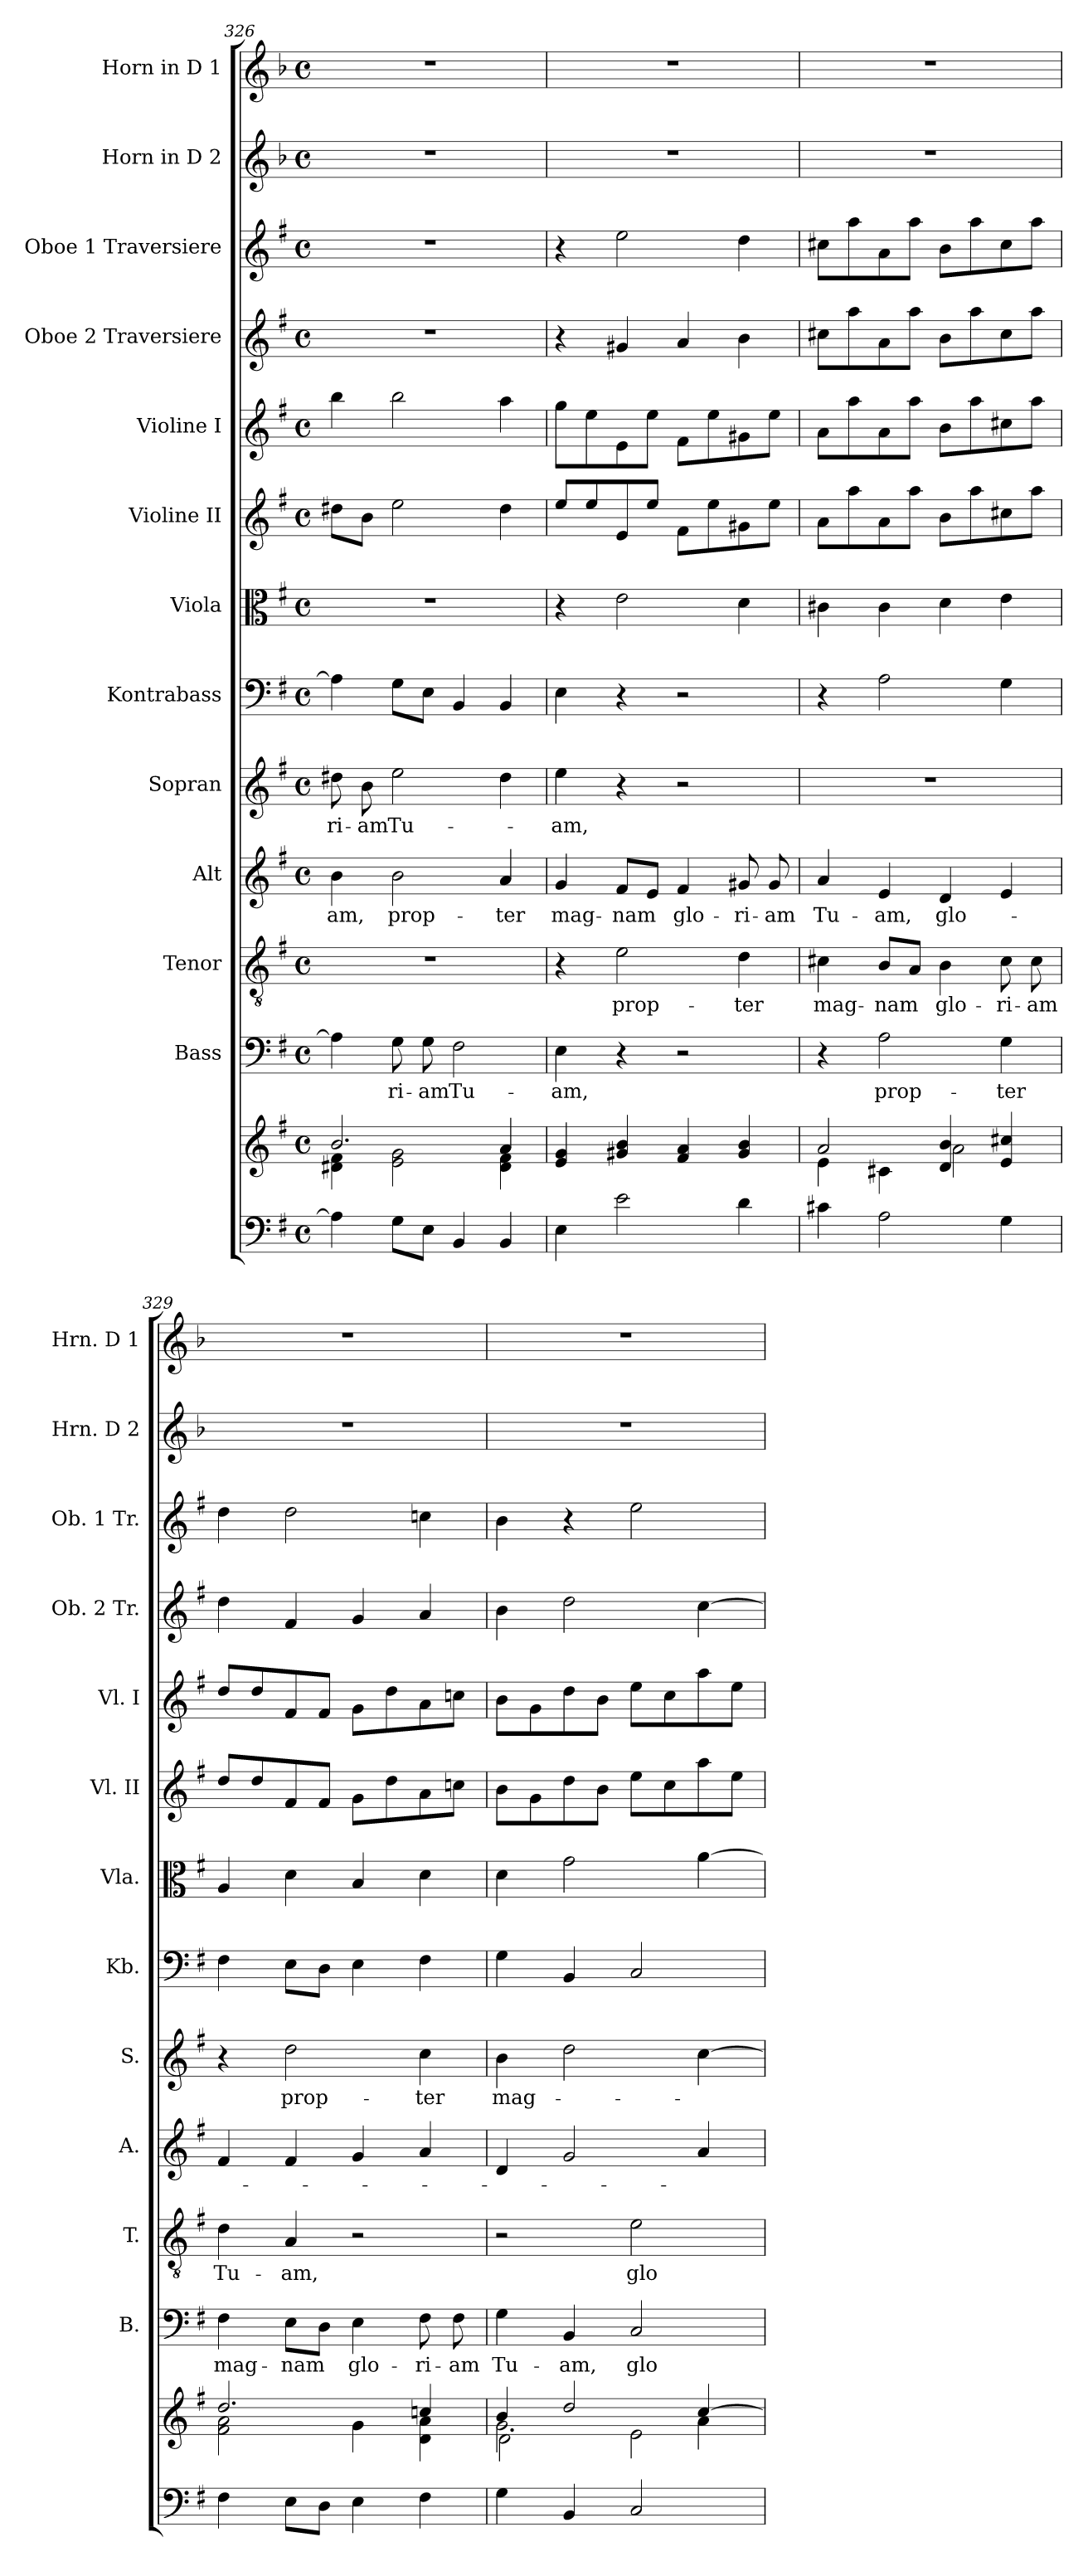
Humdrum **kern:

**kern	**kern	**kern	**text	**kern	**text	**kern	**text	**kern	**text	**kern	**kern	**kern	**kern	**kern	**kern	**kern	**kern
*part13	*part13	*part12	*part12	*part11	*part11	*part10	*part10	*part9	*part9	*part8	*part7	*part6	*part5	*part4	*part3	*part2	*part1
*staff14	*staff13	*staff12	*staff12	*staff11	*staff11	*staff10	*staff10	*staff9	*staff9	*staff8	*staff7	*staff6	*staff5	*staff4	*staff3	*staff2	*staff1
*	*	*I"Bass	*	*I"Tenor	*	*I"Alt	*	*I"Sopran	*	*I"Kontrabass	*I"Viola	*I"Violine II	*I"Violine I	*I"Oboe 2 Traversiere	*I"Oboe 1 Traversiere	*I"Horn in D 2	*I"Horn in D 1
*	*	*I'B.	*	*I'T.	*	*I'A.	*	*I'S.	*	*I'Kb.	*I'Vla.	*I'Vl. II	*I'Vl. I	*I'Ob. 2 Tr.	*I'Ob. 1 Tr.	*I'Hrn. D 2	*I'Hrn. D 1
*clefF4	*clefG2	*clefF4	*	*clefGv2	*	*clefG2	*	*clefG2	*	*clefF4	*clefC3	*clefG2	*clefG2	*clefG2	*clefG2	*clefG2	*clefG2
*	*	*	*	*	*	*	*	*	*	*ITrd7c12	*	*	*	*	*	*ITrd6c10	*ITrd6c10
*k[f#]	*k[f#]	*k[f#]	*	*k[f#]	*	*k[f#]	*	*k[f#]	*	*k[f#]	*k[f#]	*k[f#]	*k[f#]	*k[f#]	*k[f#]	*k[f#]	*k[f#]
*G:	*G:	*G:	*	*G:	*	*G:	*	*G:	*	*G:	*G:	*G:	*G:	*G:	*G:	*G:	*G:
*M4/4	*M4/4	*M4/4	*	*M4/4	*	*M4/4	*	*M4/4	*	*M4/4	*M4/4	*M4/4	*M4/4	*M4/4	*M4/4	*M4/4	*M4/4
*met(c)	*met(c)	*met(c)	*	*met(c)	*	*met(c)	*	*met(c)	*	*met(c)	*met(c)	*met(c)	*met(c)	*met(c)	*met(c)	*met(c)	*met(c)
=326	=326	=326	=326	=326	=326	=326	=326	=326	=326	=326	=326	=326	=326	=326	=326	=326	=326
*	*^	*	*	*	*	*	*	*	*	*	*	*	*	*	*	*	*
!	!	!	!	!	!	!	!	!LO:LY:b	!	!LO:LY:b	!	!	!	!	!	!	!	!
4A\]	2.b/	4d#X\ 4f#\	4A\]	.	1r	.	4b\	-am,	8dd#X\	-ri-	4AA\]	1r	8dd#X\L	4bb\	1r	1r	1r	1r
!	!	!	!	!	!	!	!	!	!	!LO:LY:b	!	!	!	!	!	!	!	!
.	.	.	.	.	.	.	.	.	8b\	-am	.	.	8b\J	.	.	.	.	.
!	!	!	!	!LO:LY:b	!	!	!	!LO:LY:b	!	!LO:LY:b	!	!	!	!	!	!	!	!
8G\L	.	2e\ 2g\	8G\	-ri-	.	.	2b\	prop-	2ee\	Tu-	8GG\L	.	2ee\	2bb\	.	.	.	.
!	!	!	!	!LO:LY:b	!	!	!	!	!	!	!	!	!	!	!	!	!	!
8E\J	.	.	8G\	-am	.	.	.	.	.	.	8EE\J	.	.	.	.	.	.	.
!	!	!	!	!LO:LY:b	!	!	!	!	!	!	!	!	!	!	!	!	!	!
4BB/	.	.	2F#\	Tu-	.	.	.	.	.	.	4BBB/	.	.	.	.	.	.	.
!	!	!	!	!	!	!	!	!LO:LY:b	!	!	!	!	!	!	!	!	!	!
4BB/	4a/	4d#\ 4f#\	.	.	.	.	4a/	-ter	4dd#\	.	4BBB/	.	4dd#\	4aa\	.	.	.	.
=327	=327	=327	=327	=327	=327	=327	=327	=327	=327	=327	=327	=327	=327	=327	=327	=327	=327	=327
!	!	!	!	!LO:LY:b	!	!	!	!LO:LY:b	!	!LO:LY:b	!	!	!	!	!	!	!	!
*	*v	*v	*	*	*	*	*	*	*	*	*	*	*	*	*	*	*	*
4E\	4e/ 4g/	4E\	-am,	4r	.	4g/	mag-	4ee\	-am,	4EE\	4r	8ee/L	8gg\L	4r	4r	1r	1r
.	.	.	.	.	.	.	.	.	.	.	.	8ee/	8ee\	.	.	.	.
!	!	!	!	!	!LO:LY:b	!	!LO:LY:b	!	!	!	!	!	!	!	!	!	!
2e\	4g#X/ 4b/	4r	.	2e\	prop-	8f#/L	-nam	4r	.	4r	2e\	8e/	8e\	4g#X/	2ee\	.	.
.	.	.	.	.	.	8e/J	.	.	.	.	.	8ee/J	8ee\J	.	.	.	.
!	!	!	!	!	!	!	!LO:LY:b	!	!	!	!	!	!	!	!	!	!
.	4f#/ 4a/	2r	.	.	.	4f#/	glo-	2r	.	2r	.	8f#\L	8f#\L	4a/	.	.	.
.	.	.	.	.	.	.	.	.	.	.	.	8ee\	8ee\	.	.	.	.
!	!	!	!	!	!LO:LY:b	!	!LO:LY:b	!	!	!	!	!	!	!	!	!	!
4d\	4g#/ 4b/	.	.	4d\	-ter	8g#X/	-ri-	.	.	.	4d\	8g#X\	8g#X\	4b\	4dd\	.	.
!	!	!	!	!	!	!	!LO:LY:b	!	!	!	!	!	!	!	!	!	!
.	.	.	.	.	.	8g#/	-am	.	.	.	.	8ee\J	8ee\J	.	.	.	.
!!LO:PB:g=z
=328	=328	=328	=328	=328	=328	=328	=328	=328	=328	=328	=328	=328	=328	=328	=328	=328	=328
*	*^	*	*	*	*	*	*	*	*	*	*	*	*	*	*	*	*
!	!	!	!	!	!	!LO:LY:b	!	!LO:LY:b	!	!	!	!	!	!	!	!	!	!
4c#X\	2a/	4e\	4r	.	4c#X\	mag-	4a/	Tu-	1r	.	4r	4c#X\	8a\L	8a\L	8cc#X\L	8cc#X\L	1r	1r
.	.	.	.	.	.	.	.	.	.	.	.	.	8aa\	8aa\	8aa\	8aa\	.	.
!	!	!	!	!LO:LY:b	!	!LO:LY:b	!	!LO:LY:b	!	!	!	!	!	!	!	!	!	!
2A\	.	4c#X\	2A\	prop-	8B/L	-nam	4e/	-am,	.	.	2AA\	4c#\	8a\	8a\	8a\	8a\	.	.
.	.	.	.	.	8A/J	.	.	.	.	.	.	.	8aa\J	8aa\J	8aa\J	8aa\J	.	.
!	!	!	!	!	!	!LO:LY:b	!	!LO:LY:b	!	!	!	!	!	!	!	!	!	!
.	4d/ 4b/	2a\	.	.	4B\	glo-	4d/	glo-	.	.	.	4d\	8b\L	8b\L	8b\L	8b\L	.	.
.	.	.	.	.	.	.	.	.	.	.	.	.	8aa\	8aa\	8aa\	8aa\	.	.
!	!	!	!	!LO:LY:b	!	!LO:LY:b	!	!	!	!	!	!	!	!	!	!	!	!
4G\	4e/ 4cc#X/	.	4G\	-ter	8c#\	-ri-	4e/	.	.	.	4GG\	4e\	8cc#X\	8cc#X\	8cc#\	8cc#\	.	.
!	!	!	!	!	!	!LO:LY:b	!	!	!	!	!	!	!	!	!	!	!	!
.	.	.	.	.	8c#\	-am	.	.	.	.	.	.	8aa\J	8aa\J	8aa\J	8aa\J	.	.
=329	=329	=329	=329	=329	=329	=329	=329	=329	=329	=329	=329	=329	=329	=329	=329	=329	=329	=329
!	!	!	!	!LO:LY:b	!	!LO:LY:b	!	!	!	!	!	!	!	!	!	!	!	!
4F#\	2.dd/	2f#\ 2a\	4F#\	mag-	4d\	Tu-	4f#/	.	4r	.	4FF#\	4A/	8dd/L	8dd/L	4dd\	4dd\	1r	1r
.	.	.	.	.	.	.	.	.	.	.	.	.	8dd/	8dd/	.	.	.	.
!	!	!	!	!LO:LY:b	!	!LO:LY:b	!	!	!	!LO:LY:b	!	!	!	!	!	!	!	!
8E\L	.	.	8E\L	-nam	4A/	-am,	4f#/	.	2dd\	prop-	8EE\L	4d\	8f#/	8f#/	4f#/	2dd\	.	.
8D\J	.	.	8D\J	.	.	.	.	.	.	.	8DD\J	.	8f#/J	8f#/J	.	.	.	.
!	!	!	!	!LO:LY:b	!	!	!	!	!	!	!	!	!	!	!	!	!	!
4E\	.	4g\	4E\	glo-	2r	.	4g/	.	.	.	4EE\	4B/	8g\L	8g\L	4g/	.	.	.
.	.	.	.	.	.	.	.	.	.	.	.	.	8dd\	8dd\	.	.	.	.
!	!	!	!	!LO:LY:b	!	!	!	!	!	!LO:LY:b	!	!	!	!	!	!	!	!
4F#\	4ccn/	4d\ 4a\	8F#\	-ri-	.	.	4a/	.	4cc\	-ter	4FF#\	4d\	8a\	8a\	4a/	4ccn\	.	.
!	!	!	!	!LO:LY:b	!	!	!	!	!	!	!	!	!	!	!	!	!	!
.	.	.	8F#\	-am	.	.	.	.	.	.	.	.	8ccn\J	8ccn\J	.	.	.	.
=330	=330	=330	=330	=330	=330	=330	=330	=330	=330	=330	=330	=330	=330	=330	=330	=330	=330	=330
*	*	*^	*	*	*	*	*	*	*	*	*	*	*	*	*	*	*	*
!	!	!	!	!	!LO:LY:b	!	!	!	!	!	!LO:LY:b	!	!	!	!	!	!	!	!
4G\	4b/	2.g\	2d\	4G\	Tu-	2r	.	4d/	.	4b\	mag-	4GG\	4d\	8b\L	8b\L	4b\	4b\	1r	1r
.	.	.	.	.	.	.	.	.	.	.	.	.	.	8g\	8g\	.	.	.	.
!	!	!	!	!	!LO:LY:b	!	!	!	!	!	!	!	!	!	!	!	!	!	!
4BB/	2dd/	.	.	4BB/	-am,	.	.	2g/	.	2dd\	.	4BBB/	2g\	8dd\	8dd\	2dd\	4r	.	.
.	.	.	.	.	.	.	.	.	.	.	.	.	.	8b\J	8b\J	.	.	.	.
!	!	!	!	!	!LO:LY:b	!	!LO:LY:b	!	!	!	!	!	!	!	!	!	!	!	!
2C/	.	.	2e\	2C/	glo-	2e\	glo-	.	.	.	.	2CC/	.	8ee\L	8ee\L	.	2ee\	.	.
.	.	.	.	.	.	.	.	.	.	.	.	.	.	8cc\	8cc\	.	.	.	.
.	[>4cc/	4a\	.	.	.	.	.	4a/	.	[4cc\	.	.	[4a\	8aa\	8aa\	[4cc\	.	.	.
.	.	.	.	.	.	.	.	.	.	.	.	.	.	8ee\J	8ee\J	.	.	.	.
*	*v	*v	*v	*	*	*	*	*	*	*	*	*	*	*	*	*	*	*	*
=	=	=	=	=	=	=	=	=	=	=	=	=	=	=	=	=	=
*-	*-	*-	*-	*-	*-	*-	*-	*-	*-	*-	*-	*-	*-	*-	*-	*-	*-
